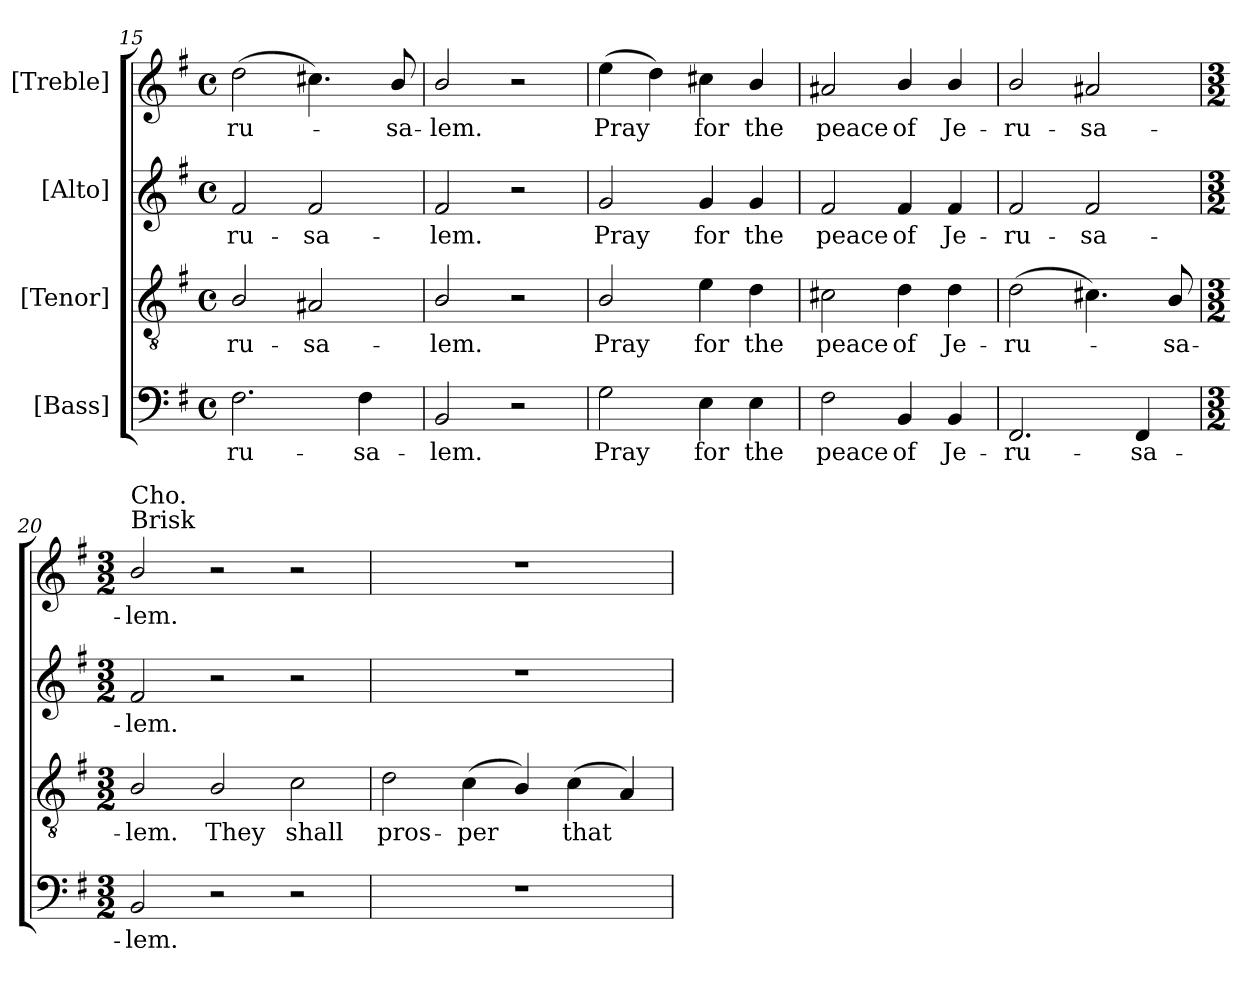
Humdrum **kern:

**kern	**text	**kern	**text	**kern	**text	**kern	**text
*part4	*part4	*part3	*part3	*part2	*part2	*part1	*part1
*staff4	*staff4	*staff3	*staff3	*staff2	*staff2	*staff1	*staff1
*I"[Bass]	*	*I"[Tenor]	*	*I"[Alto]	*	*I"[Treble]	*
*clefF4	*	*clefGv2	*	*clefG2	*	*clefG2	*
*	*	*ITrd7c12	*	*	*	*	*
*k[f#]	*	*k[f#]	*	*k[f#]	*	*k[f#]	*
*e:	*	*e:	*	*e:	*	*e:	*
*M4/4	*	*M4/4	*	*M4/4	*	*M4/4	*
*met(c)	*	*met(c)	*	*met(c)	*	*met(c)	*
=15	=15	=15	=15	=15	=15	=15	=15
!	!LO:LY:b:color=#000000	!	!	!	!	!	!
!	!	!	!LO:LY:b:color=#000000	!	!	!	!
!	!	!	!	!	!LO:LY:b:color=#000000	!	!
!	!	!	!	!	!	!	!LO:LY:b:color=#000000
2.F#i\	-ru-	2BBi/	-ru-	2f#i/	-ru-	(2ddi\	-ru-
!	!	!	!LO:LY:b:color=#000000	!	!	!	!
!	!	!	!	!	!LO:LY:b:color=#000000	!	!
.	.	2AA#Xi/	-sa-	2f#i/	-sa-	4.cc#Xi\)	.
!	!LO:LY:b:color=#000000	!	!	!	!	!	!
4F#i\	-sa-	.	.	.	.	.	.
!	!	!	!	!	!	!	!LO:LY:b:color=#000000
.	.	.	.	.	.	8bi/	-sa-
=16	=16	=16	=16	=16	=16	=16	=16
!	!LO:LY:b:color=#000000	!	!	!	!	!	!
!	!	!	!LO:LY:b:color=#000000	!	!	!	!
!	!	!	!	!	!LO:LY:b:color=#000000	!	!
!	!	!	!	!	!	!	!LO:LY:b:color=#000000
2BBi/	-lem.	2BBi/	-lem.	2f#i/	-lem.	2bi/	-lem.
2r	.	2r	.	2r	.	2r	.
!!LO:LB:g=z
=17	=17	=17	=17	=17	=17	=17	=17
!	!LO:LY:b:color=#000000	!	!	!	!	!	!
!	!	!	!LO:LY:b:color=#000000	!	!	!	!
!	!	!	!	!	!LO:LY:b:color=#000000	!	!
!	!	!	!	!	!	!	!LO:LY:b:color=#000000
2Gi\	Pray	2BBi/	Pray	2gi/	Pray	(4eei\	Pray
.	.	.	.	.	.	4ddi\)	.
!	!LO:LY:b:color=#000000	!	!	!	!	!	!
!	!	!	!LO:LY:b:color=#000000	!	!	!	!
!	!	!	!	!	!LO:LY:b:color=#000000	!	!
!	!	!	!	!	!	!	!LO:LY:b:color=#000000
4Ei\	for	4Ei\	for	4gi/	for	4cc#Xi\	for
!	!LO:LY:b:color=#000000	!	!	!	!	!	!
!	!	!	!LO:LY:b:color=#000000	!	!	!	!
!	!	!	!	!	!LO:LY:b:color=#000000	!	!
!	!	!	!	!	!	!	!LO:LY:b:color=#000000
4Ei\	the	4Di\	the	4gi/	the	4bi/	the
=18	=18	=18	=18	=18	=18	=18	=18
!	!LO:LY:b:color=#000000	!	!	!	!	!	!
!	!	!	!LO:LY:b:color=#000000	!	!	!	!
!	!	!	!	!	!LO:LY:b:color=#000000	!	!
!	!	!	!	!	!	!	!LO:LY:b:color=#000000
2F#i\	peace	2C#Xi\	peace	2f#i/	peace	2a#Xi/	peace
!	!LO:LY:b:color=#000000	!	!	!	!	!	!
!	!	!	!LO:LY:b:color=#000000	!	!	!	!
!	!	!	!	!	!LO:LY:b:color=#000000	!	!
!	!	!	!	!	!	!	!LO:LY:b:color=#000000
4BBi/	of	4Di\	of	4f#i/	of	4bi/	of
!	!LO:LY:b:color=#000000	!	!	!	!	!	!
!	!	!	!LO:LY:b:color=#000000	!	!	!	!
!	!	!	!	!	!LO:LY:b:color=#000000	!	!
!	!	!	!	!	!	!	!LO:LY:b:color=#000000
4BBi/	Je-	4Di\	Je-	4f#i/	Je-	4bi/	Je-
=19	=19	=19	=19	=19	=19	=19	=19
!	!LO:LY:b:color=#000000	!	!	!	!	!	!
!	!	!	!LO:LY:b:color=#000000	!	!	!	!
!	!	!	!	!	!LO:LY:b:color=#000000	!	!
!	!	!	!	!	!	!	!LO:LY:b:color=#000000
2.FF#i/	-ru-	(2Di\	-ru-	2f#i/	-ru-	2bi/	-ru-
!	!	!	!	!	!LO:LY:b:color=#000000	!	!
!	!	!	!	!	!	!	!LO:LY:b:color=#000000
.	.	4.C#Xi\)	.	2f#i/	-sa-	2a#Xi/	-sa-
!	!LO:LY:b:color=#000000	!	!	!	!	!	!
4FF#i/	-sa-	.	.	.	.	.	.
!	!	!	!LO:LY:b:color=#000000	!	!	!	!
.	.	8BBi/	-sa-	.	.	.	.
=20	=20	=20	=20	=20	=20	=20	=20
*M3/2	*	*M3/2	*	*M3/2	*	*M3/2	*
!	!LO:LY:b:color=#000000	!	!	!	!	!	!
!	!	!	!LO:LY:b:color=#000000	!	!	!	!
!	!	!	!	!	!LO:LY:b:color=#000000	!	!
!	!	!	!	!	!	!LO:TX:a:t=Brisk	!
!	!	!	!	!	!	!LO:TX:t=Cho.	!
!	!	!	!	!	!	!	!LO:LY:b:color=#000000
2BBi/	-lem.	2BBi/	-lem.	2f#i/	-lem.	2bi/	-lem.
!	!	!	!LO:LY:b:color=#000000	!	!	!	!
2r	.	2BBi/	They	2r	.	2r	.
!	!	!	!LO:LY:b:color=#000000	!	!	!	!
2r	.	2Ci\	shall	2r	.	2r	.
=21	=21	=21	=21	=21	=21	=21	=21
!LO:N:vis=1	!	!	!	!	!	!	!
!	!	!	!LO:LY:b:color=#000000	!LO:N:vis=1	!	!LO:N:vis=1	!
1.r	.	2Di\	pros-	1.r	.	1.r	.
!	!	!	!LO:LY:b:color=#000000	!	!	!	!
.	.	(4Ci\	-per	.	.	.	.
.	.	4BBi/)	.	.	.	.	.
!	!	!	!LO:LY:b:color=#000000	!	!	!	!
.	.	(4Ci\	that	.	.	.	.
.	.	4AAi/)	.	.	.	.	.
=	=	=	=	=	=	=	=
*-	*-	*-	*-	*-	*-	*-	*-
